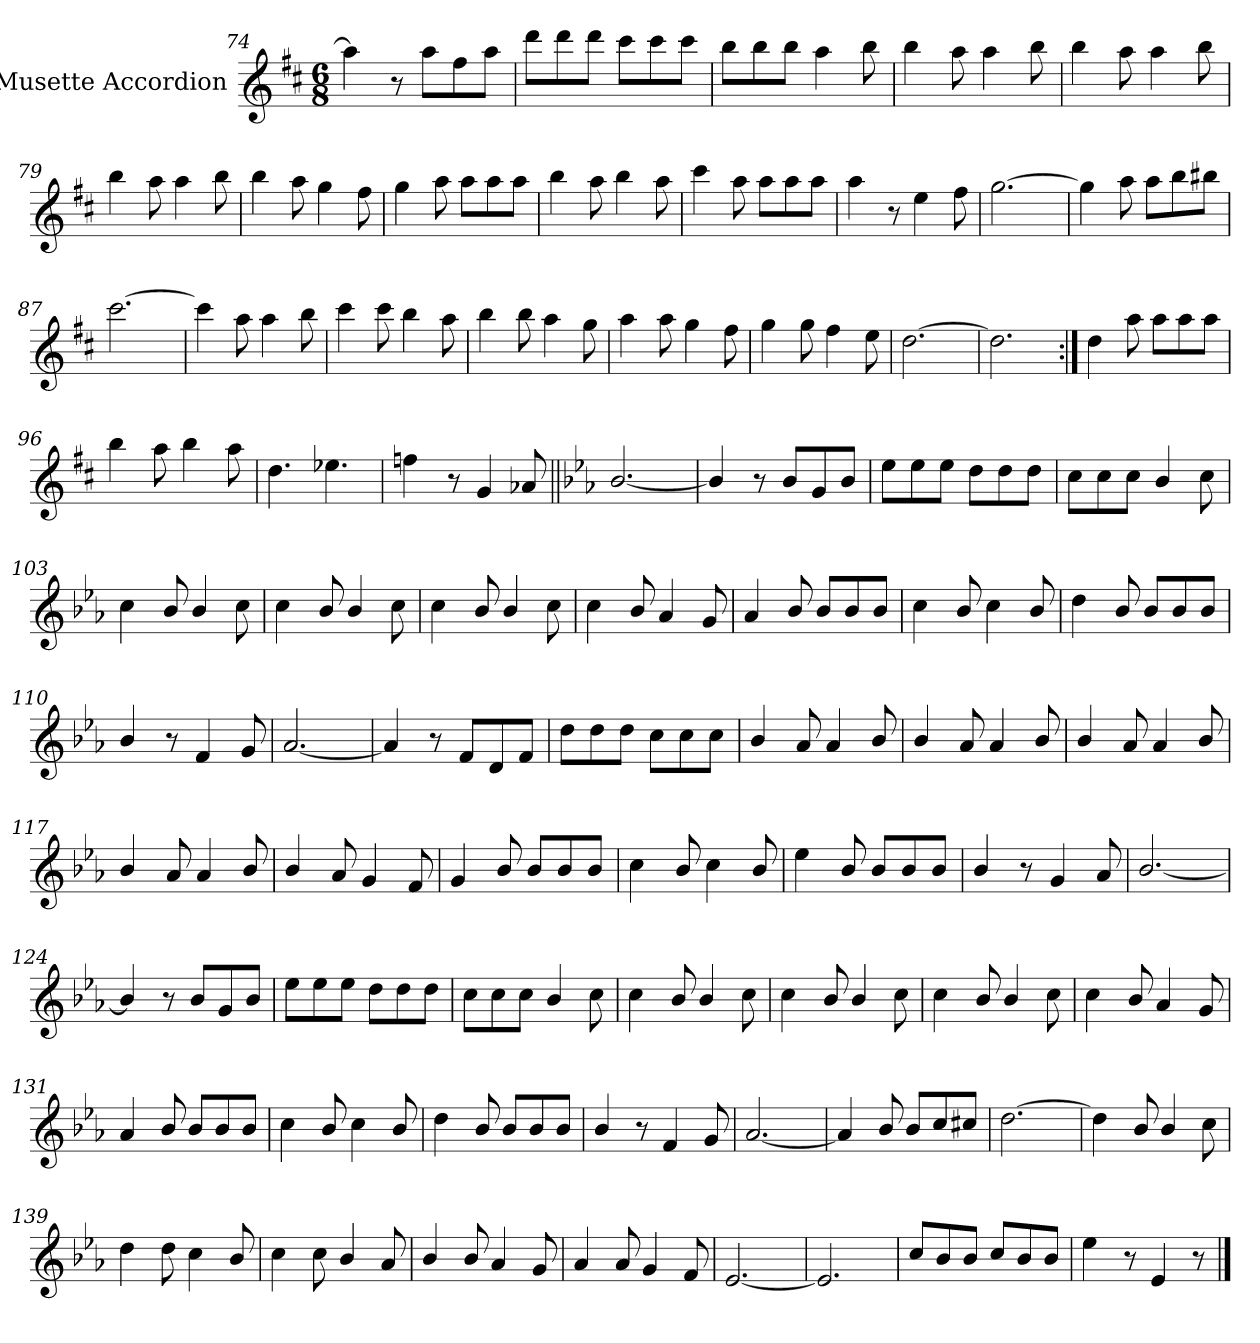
**kern
*part1
*staff1
*I"Musette Accordion
*clefG2
*ITrd1c2
*k[]
*C:
*M6/8
=74
4gg\]
8r
8gg\L
8ee\
8gg\J
=75
8ccc\L
8ccc\
8ccc\J
8bb\L
8bb\
8bb\J
=76
8aa\L
8aa\
8aa\J
4gg\
8aa\
=77
4aa\
8gg\
4gg\
8aa\
=78
4aa\
8gg\
4gg\
8aa\
=79
4aa\
8gg\
4gg\
8aa\
=80
4aa\
8gg\
4ff\
8ee\
!!LO:LB:g=z
=81
4ff\
8gg\
8gg\L
8gg\
8gg\J
=82
4aa\
8gg\
4aa\
8gg\
=83
4bb\
8gg\
8gg\L
8gg\
8gg\J
=84
4gg\
8r
4dd\
8ee\
=85
[2.ff\
=86
4ff\]
8gg\
8gg\L
8aa\
8aa#X\J
=87
[2.bb\
=88
4bb\]
8gg\
4gg\
8aa\
!!LO:LB:g=z
=89
4bb\
8bb\
4aa\
8gg\
=90
4aa\
8aa\
4gg\
8ff\
=91
4gg\
8gg\
4ff\
8ee\
=92
4ff\
8ff\
4ee\
8dd\
=93
[2.cc\
=94
2.cc\]
=95:|!
4cc\
8gg\
8gg\L
8gg\
8gg\J
=96
4aa\
8gg\
4aa\
8gg\
!!LO:LB:g=z
=97
4.cc\
4.dd-X\
=98
4ee-X\
8r
4f/
8g-X/
=99||
*k[b-e-a-d-g-]
*D-:
[2.a-/
=100
4a-/]
8r
8a-/L
8f/
8a-/J
=101
8dd-\L
8dd-\
8dd-\J
8cc\L
8cc\
8cc\J
=102
8b-\L
8b-\
8b-\J
4a-/
8b-\
=103
4b-\
8a-/
4a-/
8b-\
=104
4b-\
8a-/
4a-/
8b-\
!!LO:LB:g=z
=105
4b-\
8a-/
4a-/
8b-\
=106
4b-\
8a-/
4g-/
8f/
=107
4g-/
8a-/
8a-/L
8a-/
8a-/J
=108
4b-\
8a-/
4b-\
8a-/
=109
4cc\
8a-/
8a-/L
8a-/
8a-/J
=110
4a-/
8r
4e-/
8f/
=111
[2.g-/
=112
4g-/]
8r
8e-/L
8c/
8e-/J
!!LO:LB:g=z
=113
8cc\L
8cc\
8cc\J
8b-\L
8b-\
8b-\J
=114
4a-/
8g-/
4g-/
8a-/
=115
4a-/
8g-/
4g-/
8a-/
=116
4a-/
8g-/
4g-/
8a-/
=117
4a-/
8g-/
4g-/
8a-/
=118
4a-/
8g-/
4f/
8e-/
=119
4f/
8a-/
8a-/L
8a-/
8a-/J
=120
4b-\
8a-/
4b-\
8a-/
!!LO:LB:g=z
=121
4dd-\
8a-/
8a-/L
8a-/
8a-/J
=122
4a-/
8r
4f/
8g-/
=123
[2.a-/
=124
4a-/]
8r
8a-/L
8f/
8a-/J
=125
8dd-\L
8dd-\
8dd-\J
8cc\L
8cc\
8cc\J
=126
8b-\L
8b-\
8b-\J
4a-/
8b-\
=127
4b-\
8a-/
4a-/
8b-\
=128
4b-\
8a-/
4a-/
8b-\
!!LO:LB:g=z
=129
4b-\
8a-/
4a-/
8b-\
=130
4b-\
8a-/
4g-/
8f/
=131
4g-/
8a-/
8a-/L
8a-/
8a-/J
=132
4b-\
8a-/
4b-\
8a-/
=133
4cc\
8a-/
8a-/L
8a-/
8a-/J
=134
4a-/
8r
4e-/
8f/
=135
[2.g-/
=136
4g-/]
8a-/
8a-/L
8b-/
8bn/J
!!LO:LB:g=z
=137
[2.cc\
=138
4cc\]
8a-/
4a-/
8b-\
=139
4cc\
8cc\
4b-\
8a-/
=140
4b-\
8b-\
4a-/
8g-/
=141
4a-/
8a-/
4g-/
8f/
=142
4g-/
8g-/
4f/
8e-/
=143
[2.d-/
=144
2.d-/]
!!LO:LB:g=z
=145
8b-/L
8a-/
8a-/J
8b-/L
8a-/
8a-/J
=146
4dd-\
8r
4d-/
8r
==
*-
